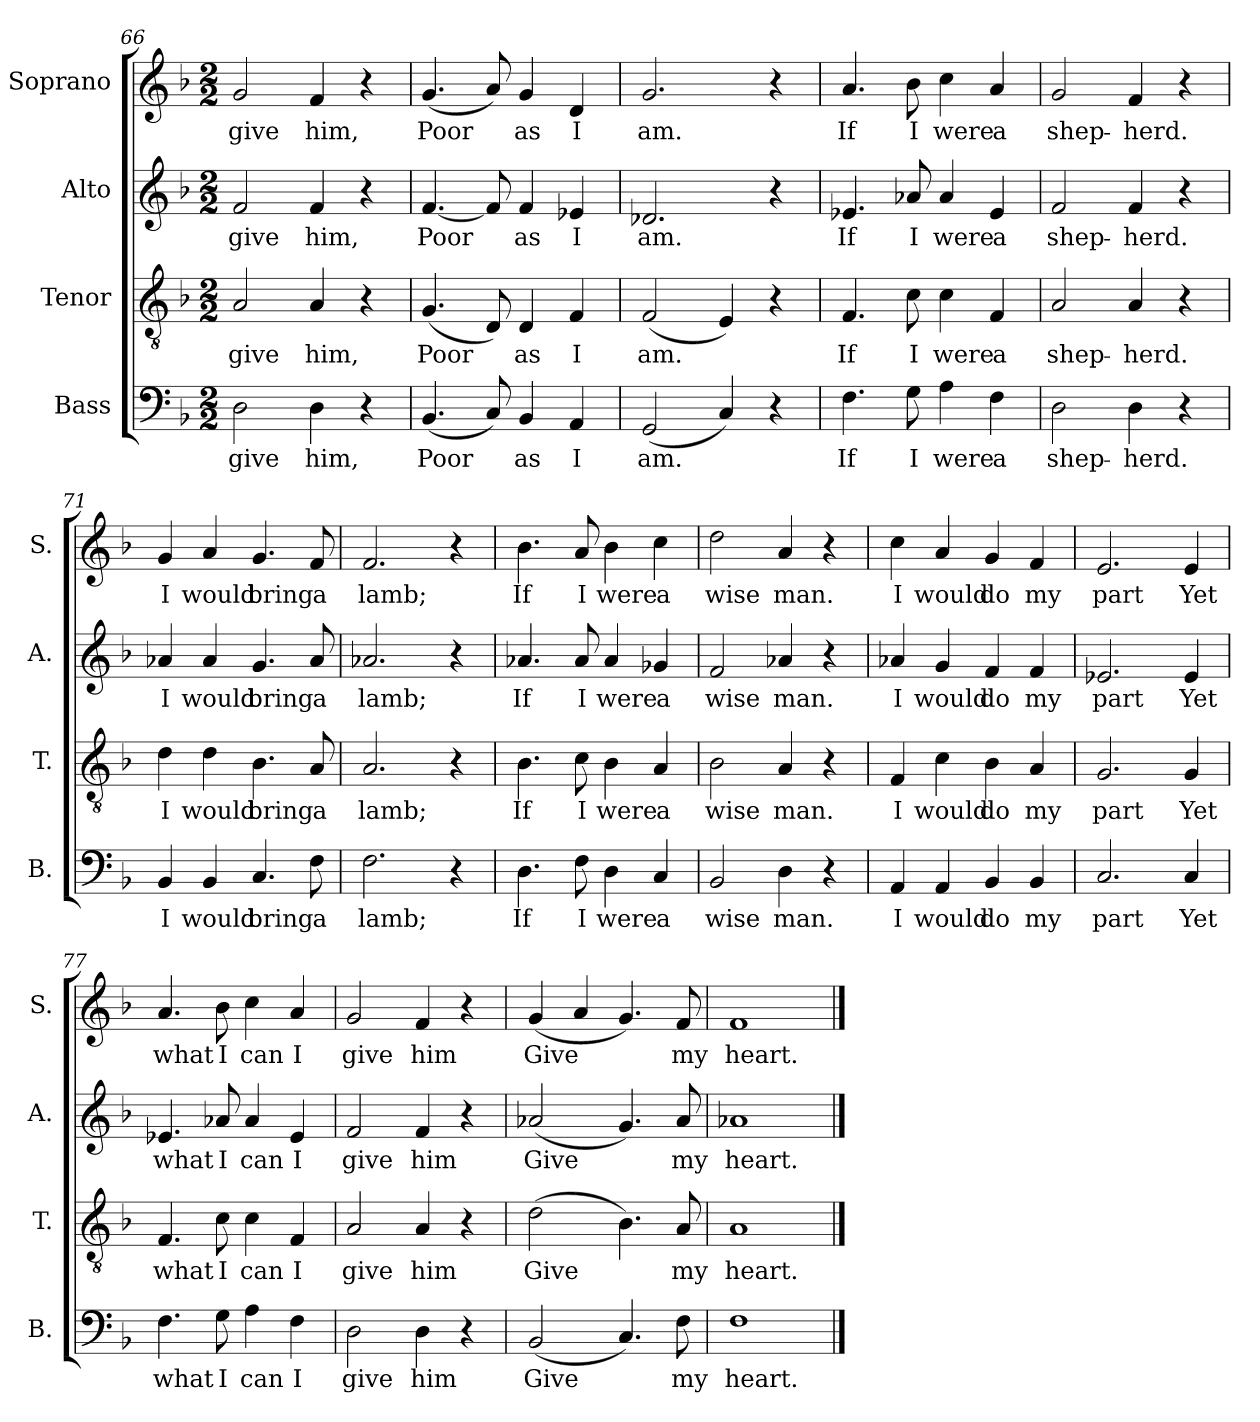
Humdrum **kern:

**kern	**text	**kern	**text	**kern	**text	**kern	**text
*part4	*part4	*part3	*part3	*part2	*part2	*part1	*part1
*staff4	*staff4	*staff3	*staff3	*staff2	*staff2	*staff1	*staff1
*I"Bass	*	*I"Tenor	*	*I"Alto	*	*I"Soprano	*
*I'B.	*	*I'T.	*	*I'A.	*	*I'S.	*
*clefF4	*	*clefGv2	*	*clefG2	*	*clefG2	*
*	*	*	*	*ITrd2c3	*	*	*
*k[b-]	*	*k[b-]	*	*k[f#c#]	*	*k[b-]	*
*M2/2	*	*M2/2	*	*M2/2	*	*M2/2	*
=66	=66	=66	=66	=66	=66	=66	=66
2D\	give	2A/	give	2di/	give	2g/	give
4D\	him,	4A/	him,	4di/	him,	4f/	him,
4r	.	4r	.	4r	.	4r	.
=67	=67	=67	=67	=67	=67	=67	=67
(4.BB-/	Poor	(4.G/	Poor	[4.di/	Poor	(>4.g/	Poor
8C/)	.	8D/)	.	8di/]	.	8a/)	.
4BB-/	as	4D/	as	4di/	as	4g/	as
4AA/	I	4F/	I	4cni/	I	4d/	I
=68	=68	=68	=68	=68	=68	=68	=68
(2GG/	am.	(2F/	am.	2.B-Xi/	am.	2.g/	am.
4C/)	.	4E/)	.	.	.	.	.
4r	.	4r	.	4r	.	4r	.
!!LO:LB:g=z
=69	=69	=69	=69	=69	=69	=69	=69
4.F\	If	4.F/	If	4.cni/	If	4.a/	If
8G\	I	8c\	I	8fni/	I	8b-\	I
4A\	were	4c\	were	4fi/	were	4cc\	were
4F\	a	4F/	a	4ci/	a	4a/	a
=70	=70	=70	=70	=70	=70	=70	=70
2D\	shep-	2A/	shep-	2di/	shep-	2g/	shep-
4D\	-herd.	4A/	-herd.	4di/	-herd.	4f/	-herd.
4r	.	4r	.	4r	.	4r	.
=71	=71	=71	=71	=71	=71	=71	=71
4BB-/	I	4d\	I	4fni/	I	4g/	I
4BB-/	would	4d\	would	4fi/	would	4a/	would
4.C/	bring	4.B-\	bring	4.ei/	bring	4.g/	bring
8F\	a	8A/	a	8fi/	a	8f/	a
=72	=72	=72	=72	=72	=72	=72	=72
2.F\	lamb;	2.A/	lamb;	2.fni/	lamb;	2.f/	lamb;
4r	.	4r	.	4r	.	4r	.
!!LO:LB:g=z
=73	=73	=73	=73	=73	=73	=73	=73
4.D\	If	4.B-\	If	4.fni/	If	4.b-\	If
8F\	I	8c\	I	8fi/	I	8a/	I
4D\	were	4B-\	were	4fi/	were	4b-\	were
4C/	a	4A/	a	4e-Xi/	a	4cc\	a
=74	=74	=74	=74	=74	=74	=74	=74
2BB-/	wise	2B-\	wise	2di/	wise	2dd\	wise
4D\	man.	4A/	man.	4fni/	man.	4a/	man.
4r	.	4r	.	4r	.	4r	.
=75	=75	=75	=75	=75	=75	=75	=75
4AA/	I	4F/	I	4fni/	I	4cc\	I
4AA/	would	4c\	would	4ei/	would	4a/	would
4BB-/	do	4B-\	do	4di/	do	4g/	do
4BB-/	my	4A/	my	4di/	my	4f/	my
=76	=76	=76	=76	=76	=76	=76	=76
2.C/	part	2.G/	part	2.cni/	part	2.e/	part
4C/	Yet	4G/	Yet	4ci/	Yet	4e/	Yet
!!LO:LB:g=z
=77	=77	=77	=77	=77	=77	=77	=77
4.F\	what	4.F/	what	4.cni/	what	4.a/	what
8G\	I	8c\	I	8fni/	I	8b-\	I
4A\	can	4c\	can	4fi/	can	4cc\	can
4F\	I	4F/	I	4ci/	I	4a/	I
=78	=78	=78	=78	=78	=78	=78	=78
2D\	give	2A/	give	2di/	give	2g/	give
4D\	him	4A/	him	4di/	him	4f/	him
4r	.	4r	.	4r	.	4r	.
=79	=79	=79	=79	=79	=79	=79	=79
(2BB-/	Give	(2d\	Give	(2fni/	Give	(4g/	Give
.	.	.	.	.	.	4a/	.
4.C/)	.	4.B-\)	.	4.ei/)	.	4.g/)	.
8F\	my	8A/	my	8fi/	my	8f/	my
=80	=80	=80	=80	=80	=80	=80	=80
1F	heart.	1A	heart.	1fni	heart.	1f	heart.
==	==	==	==	==	==	==	==
*-	*-	*-	*-	*-	*-	*-	*-
